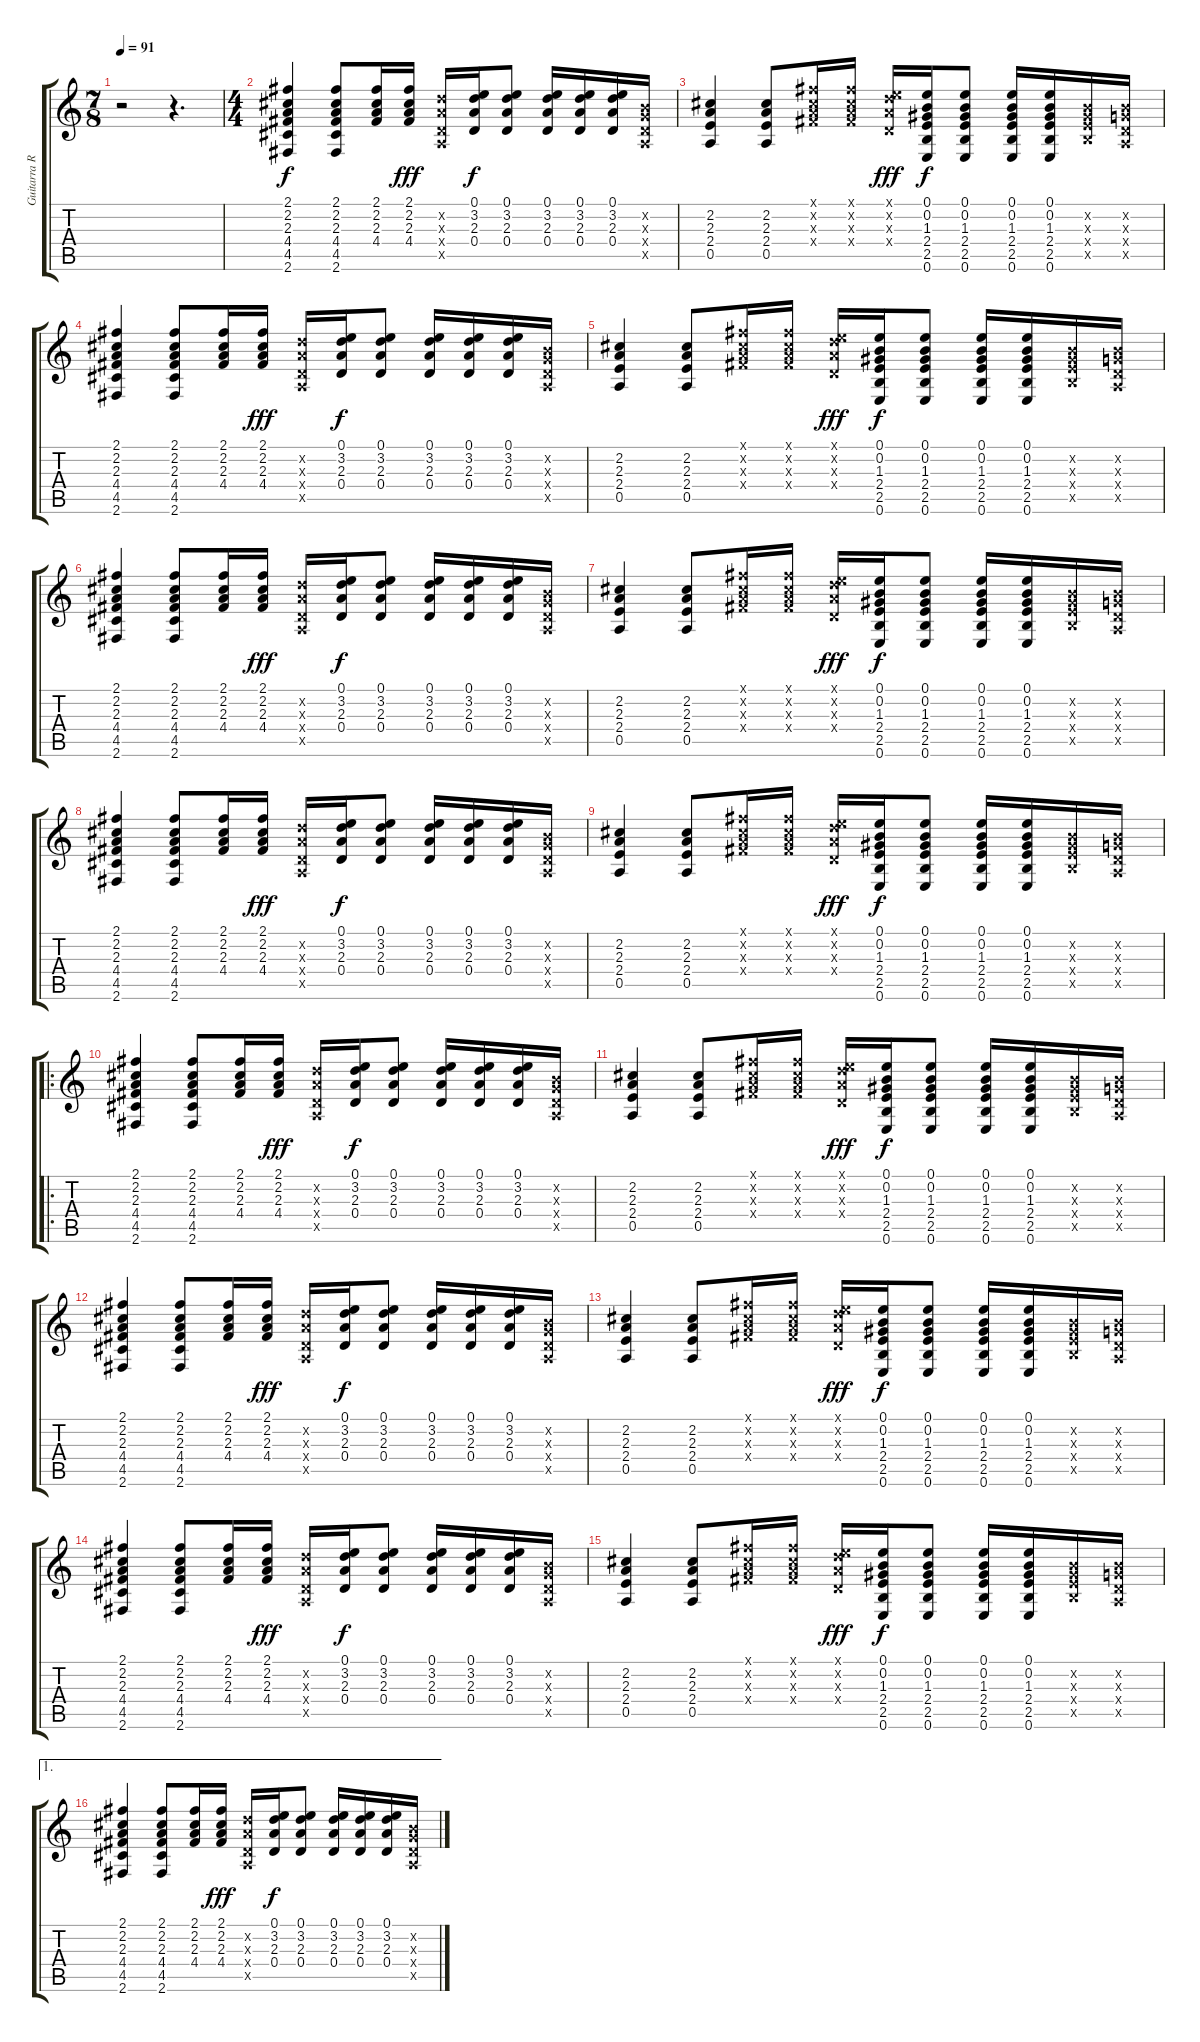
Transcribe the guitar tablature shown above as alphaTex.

\track ("Guitarra Rítmica" "Guitarra R") {instrument electricguitarclean}
\staff {score tabs}
\tuning (E4 B3 G3 D3 A2 E2) {hide}
\ts (7 8)
\tempo 91
\clef g2
\ks c
r.2{dy f instrument electricguitarclean} r.4{d} |
\ts (4 4)
(2.1 2.2 2.3 4.4 4.5 2.6).4 (2.1 2.2 2.3 4.4 4.5 2.6).8 (2.1 2.2 2.3 4.4).16 (2.1 2.2 2.3 4.4).16{dy fff} (3.2{x} 2.3{x} 0.4{x} 0.5{x}).16 (0.1 3.2 2.3 0.4).16{dy f} (0.1 3.2 2.3 0.4).8 (0.1 3.2 2.3 0.4).16 (0.1 3.2 2.3 0.4).16 (0.1 3.2 2.3 0.4).16 (0.2{x} 0.3{x} 0.4{x} 0.5{x}).16 |
(2.2 2.3 2.4 0.5).4 (2.2 2.3 2.4 0.5).8 (2.1{x} 2.2{x} 2.3{x} 4.4{x}).16 (2.1{x} 2.2{x} 2.3{x} 4.4{x}).16 (0.1{x} 3.2{x} 2.3{x} 0.4{x}).16{dy fff} (0.1 0.2 1.3 2.4 2.5 0.6).16{dy f} (0.1 0.2 1.3 2.4 2.5 0.6).8 (0.1 0.2 1.3 2.4 2.5 0.6).16 (0.1 0.2 1.3 2.4 2.5 0.6).16 (0.2{x} 1.3{x} 2.4{x} 2.5{x}).16 (0.2{x} 0.3{x} 0.4{x} 0.5{x}).16 |
(2.1 2.2 2.3 4.4 4.5 2.6).4 (2.1 2.2 2.3 4.4 4.5 2.6).8 (2.1 2.2 2.3 4.4).16 (2.1 2.2 2.3 4.4).16{dy fff} (3.2{x} 2.3{x} 0.4{x} 0.5{x}).16 (0.1 3.2 2.3 0.4).16{dy f} (0.1 3.2 2.3 0.4).8 (0.1 3.2 2.3 0.4).16 (0.1 3.2 2.3 0.4).16 (0.1 3.2 2.3 0.4).16 (0.2{x} 0.3{x} 0.4{x} 0.5{x}).16 |
(2.2 2.3 2.4 0.5).4 (2.2 2.3 2.4 0.5).8 (2.1{x} 2.2{x} 2.3{x} 4.4{x}).16 (2.1{x} 2.2{x} 2.3{x} 4.4{x}).16 (0.1{x} 3.2{x} 2.3{x} 0.4{x}).16{dy fff} (0.1 0.2 1.3 2.4 2.5 0.6).16{dy f} (0.1 0.2 1.3 2.4 2.5 0.6).8 (0.1 0.2 1.3 2.4 2.5 0.6).16 (0.1 0.2 1.3 2.4 2.5 0.6).16 (0.2{x} 1.3{x} 2.4{x} 2.5{x}).16 (0.2{x} 0.3{x} 0.4{x} 0.5{x}).16 |
(2.1 2.2 2.3 4.4 4.5 2.6).4 (2.1 2.2 2.3 4.4 4.5 2.6).8 (2.1 2.2 2.3 4.4).16 (2.1 2.2 2.3 4.4).16{dy fff} (3.2{x} 2.3{x} 0.4{x} 0.5{x}).16 (0.1 3.2 2.3 0.4).16{dy f} (0.1 3.2 2.3 0.4).8 (0.1 3.2 2.3 0.4).16 (0.1 3.2 2.3 0.4).16 (0.1 3.2 2.3 0.4).16 (0.2{x} 0.3{x} 0.4{x} 0.5{x}).16 |
(2.2 2.3 2.4 0.5).4 (2.2 2.3 2.4 0.5).8 (2.1{x} 2.2{x} 2.3{x} 4.4{x}).16 (2.1{x} 2.2{x} 2.3{x} 4.4{x}).16 (0.1{x} 3.2{x} 2.3{x} 0.4{x}).16{dy fff} (0.1 0.2 1.3 2.4 2.5 0.6).16{dy f} (0.1 0.2 1.3 2.4 2.5 0.6).8 (0.1 0.2 1.3 2.4 2.5 0.6).16 (0.1 0.2 1.3 2.4 2.5 0.6).16 (0.2{x} 1.3{x} 2.4{x} 2.5{x}).16 (0.2{x} 0.3{x} 0.4{x} 0.5{x}).16 |
(2.1 2.2 2.3 4.4 4.5 2.6).4 (2.1 2.2 2.3 4.4 4.5 2.6).8 (2.1 2.2 2.3 4.4).16 (2.1 2.2 2.3 4.4).16{dy fff} (3.2{x} 2.3{x} 0.4{x} 0.5{x}).16 (0.1 3.2 2.3 0.4).16{dy f} (0.1 3.2 2.3 0.4).8 (0.1 3.2 2.3 0.4).16 (0.1 3.2 2.3 0.4).16 (0.1 3.2 2.3 0.4).16 (0.2{x} 0.3{x} 0.4{x} 0.5{x}).16 |
(2.2 2.3 2.4 0.5).4 (2.2 2.3 2.4 0.5).8 (2.1{x} 2.2{x} 2.3{x} 4.4{x}).16 (2.1{x} 2.2{x} 2.3{x} 4.4{x}).16 (0.1{x} 3.2{x} 2.3{x} 0.4{x}).16{dy fff} (0.1 0.2 1.3 2.4 2.5 0.6).16{dy f} (0.1 0.2 1.3 2.4 2.5 0.6).8 (0.1 0.2 1.3 2.4 2.5 0.6).16 (0.1 0.2 1.3 2.4 2.5 0.6).16 (0.2{x} 1.3{x} 2.4{x} 2.5{x}).16 (0.2{x} 0.3{x} 0.4{x} 0.5{x}).16 |
\ro
(2.1 2.2 2.3 4.4 4.5 2.6).4 (2.1 2.2 2.3 4.4 4.5 2.6).8 (2.1 2.2 2.3 4.4).16 (2.1 2.2 2.3 4.4).16{dy fff} (3.2{x} 2.3{x} 0.4{x} 0.5{x}).16 (0.1 3.2 2.3 0.4).16{dy f} (0.1 3.2 2.3 0.4).8 (0.1 3.2 2.3 0.4).16 (0.1 3.2 2.3 0.4).16 (0.1 3.2 2.3 0.4).16 (0.2{x} 0.3{x} 0.4{x} 0.5{x}).16 |
(2.2 2.3 2.4 0.5).4 (2.2 2.3 2.4 0.5).8 (2.1{x} 2.2{x} 2.3{x} 4.4{x}).16 (2.1{x} 2.2{x} 2.3{x} 4.4{x}).16 (0.1{x} 3.2{x} 2.3{x} 0.4{x}).16{dy fff} (0.1 0.2 1.3 2.4 2.5 0.6).16{dy f} (0.1 0.2 1.3 2.4 2.5 0.6).8 (0.1 0.2 1.3 2.4 2.5 0.6).16 (0.1 0.2 1.3 2.4 2.5 0.6).16 (0.2{x} 1.3{x} 2.4{x} 2.5{x}).16 (0.2{x} 0.3{x} 0.4{x} 0.5{x}).16 |
(2.1 2.2 2.3 4.4 4.5 2.6).4 (2.1 2.2 2.3 4.4 4.5 2.6).8 (2.1 2.2 2.3 4.4).16 (2.1 2.2 2.3 4.4).16{dy fff} (3.2{x} 2.3{x} 0.4{x} 0.5{x}).16 (0.1 3.2 2.3 0.4).16{dy f} (0.1 3.2 2.3 0.4).8 (0.1 3.2 2.3 0.4).16 (0.1 3.2 2.3 0.4).16 (0.1 3.2 2.3 0.4).16 (0.2{x} 0.3{x} 0.4{x} 0.5{x}).16 |
(2.2 2.3 2.4 0.5).4 (2.2 2.3 2.4 0.5).8 (2.1{x} 2.2{x} 2.3{x} 4.4{x}).16 (2.1{x} 2.2{x} 2.3{x} 4.4{x}).16 (0.1{x} 3.2{x} 2.3{x} 0.4{x}).16{dy fff} (0.1 0.2 1.3 2.4 2.5 0.6).16{dy f} (0.1 0.2 1.3 2.4 2.5 0.6).8 (0.1 0.2 1.3 2.4 2.5 0.6).16 (0.1 0.2 1.3 2.4 2.5 0.6).16 (0.2{x} 1.3{x} 2.4{x} 2.5{x}).16 (0.2{x} 0.3{x} 0.4{x} 0.5{x}).16 |
(2.1 2.2 2.3 4.4 4.5 2.6).4 (2.1 2.2 2.3 4.4 4.5 2.6).8 (2.1 2.2 2.3 4.4).16 (2.1 2.2 2.3 4.4).16{dy fff} (3.2{x} 2.3{x} 0.4{x} 0.5{x}).16 (0.1 3.2 2.3 0.4).16{dy f} (0.1 3.2 2.3 0.4).8 (0.1 3.2 2.3 0.4).16 (0.1 3.2 2.3 0.4).16 (0.1 3.2 2.3 0.4).16 (0.2{x} 0.3{x} 0.4{x} 0.5{x}).16 |
(2.2 2.3 2.4 0.5).4 (2.2 2.3 2.4 0.5).8 (2.1{x} 2.2{x} 2.3{x} 4.4{x}).16 (2.1{x} 2.2{x} 2.3{x} 4.4{x}).16 (0.1{x} 3.2{x} 2.3{x} 0.4{x}).16{dy fff} (0.1 0.2 1.3 2.4 2.5 0.6).16{dy f} (0.1 0.2 1.3 2.4 2.5 0.6).8 (0.1 0.2 1.3 2.4 2.5 0.6).16 (0.1 0.2 1.3 2.4 2.5 0.6).16 (0.2{x} 1.3{x} 2.4{x} 2.5{x}).16 (0.2{x} 0.3{x} 0.4{x} 0.5{x}).16 |
\ae 1
(2.1 2.2 2.3 4.4 4.5 2.6).4 (2.1 2.2 2.3 4.4 4.5 2.6).8 (2.1 2.2 2.3 4.4).16 (2.1 2.2 2.3 4.4).16{dy fff} (3.2{x} 2.3{x} 0.4{x} 0.5{x}).16 (0.1 3.2 2.3 0.4).16{dy f} (0.1 3.2 2.3 0.4).8 (0.1 3.2 2.3 0.4).16 (0.1 3.2 2.3 0.4).16 (0.1 3.2 2.3 0.4).16 (0.2{x} 0.3{x} 0.4{x} 0.5{x}).16
